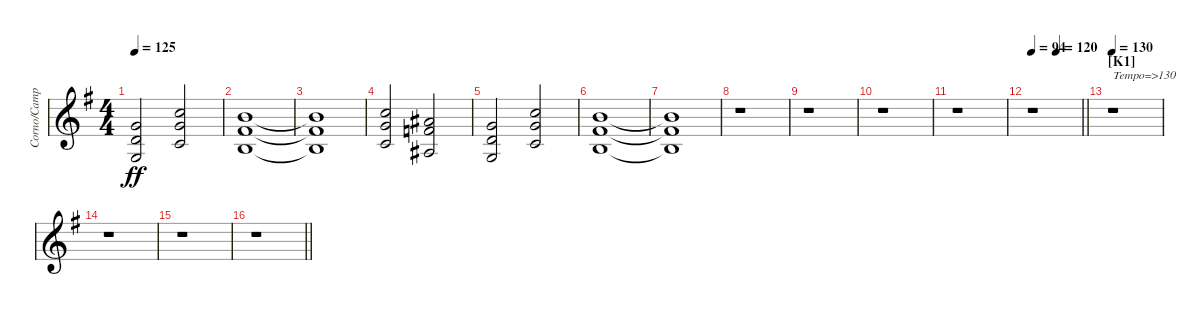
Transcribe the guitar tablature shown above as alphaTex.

\track ("Corno/Campanas t./ Xilofono" "Corno/Camp") {instrument frenchhorn}
\staff {score}
\tuning (E4 B3 G3 D3 A2 E2) {hide}
\ts (4 4)
\tempo 125
\clef g2
\ks g
(8.2 7.3 5.4).2{dy ff} (8.1 8.2 5.3).2 |
(7.1 7.2 4.3).1 |
(7.1{t} 7.2{t} 4.3{t}).1 |
(8.1 8.2 5.3).2 (6.1 6.2 3.3).2 |
(8.2 7.3 5.4).2 (8.1 8.2 5.3).2 |
(7.1 7.2 4.3).1 |
(7.1{t} 7.2{t} 4.3{t}).1 |
r.1 |
r.1 |
r.1 |
r.1 |
\tempo 94
\tempo (120 0.5)
\barLineRight lightlight
r.1 |
\section ("" "[K1]")
\tempo 130
r.1{txt "Tempo=>130"} |
r.1 |
r.1 |
\barLineRight lightlight
r.1
